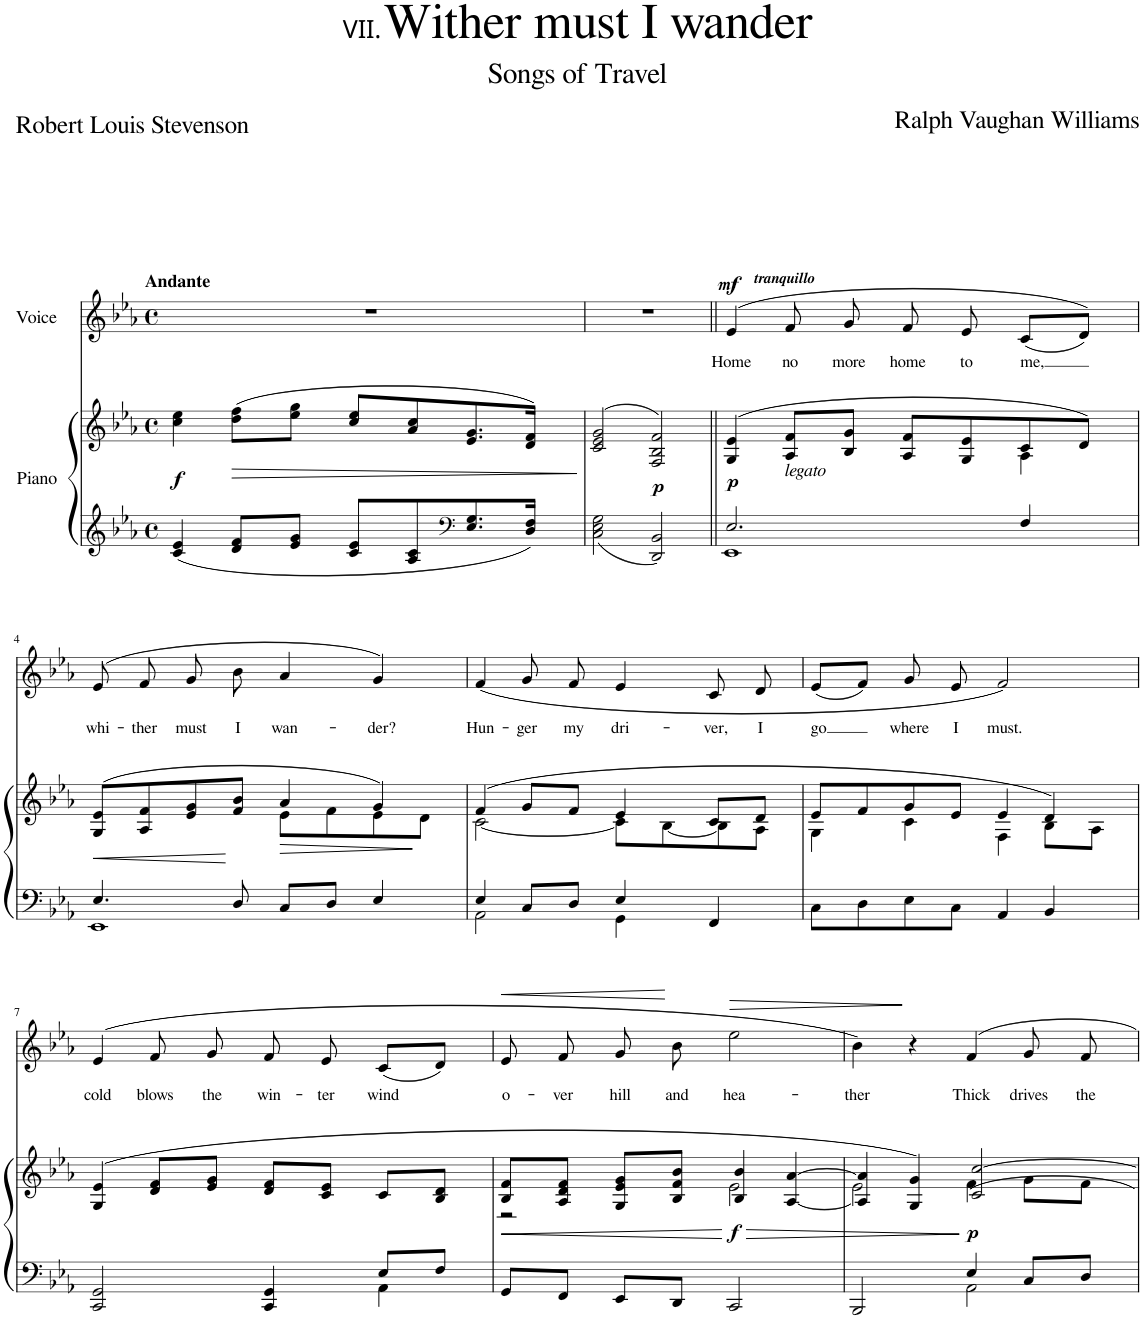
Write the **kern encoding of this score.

**kern	**kern	**dynam	**kern	**text	**dynam
*part2	*part2	*part2	*part1	*part1	*part1
*staff3	*staff2	*staff2/3	*staff1	*staff1	*staff1
*I"Piano	*	*	*I"Voice	*	*
*I'Pno	*	*	*	*	*
*clefG2	*clefG2	*	*clefG2	*	*
*k[b-e-a-]	*k[b-e-a-]	*	*k[b-e-a-]	*	*
*M4/4	*M4/4	*	*M4/4	*	*
*met(c)	*met(c)	*	*met(c)	*	*
=1	=1	=1	=1	=1	=1
!	!	!	!LO:TX:a:B:t=Andante	!	!
!	!	!LO:DY:b	!	!	!
4c/ 4e-/	4cc\ 4ee-\	f	1r	.	.
!	!	!LO:HP:b	!	!	!
8d/ 8f/L	(8dd\ 8ff\L	>	.	.	.
8e-/ 8g/J	8ee-\ 8gg\J	.	.	.	.
8c/ 8e-/L	8cc/ 8ee-/L	.	.	.	.
8A-/ 8c/	8a-/ 8cc/	.	.	.	.
*clefF4	*	*	*	*	*
8.E-/ 8.G/	8.e-/ 8.g/	.	.	.	.
16D/ 16F/Jk	16d/ 16f/Jk)	.	.	.	.
.	.	]	.	.	.
=2	=2	=2	=2	=2	=2
2C\ 2E-\ 2G\	(>2c/ 2e-/ 2g/	.	1r	.	.
!	!	!LO:DY:b	!	!	!
2DD/ 2BB-/	2F/ 2B-/ 2f/)	p	.	.	.
=3||	=3||	=3||	=3||	=3||	=3||
*^	*^	*	*	*	*
!	!	!	!	!	!LO:TX:a:Bi:t=tranquillo	!	!
!	!	!	!	!LO:DY:b	!	!LO:LY:b	!LO:DY:a
2.E-/	1EE-	(>4G/ 4e-/	2.ryy	p	(>4e-/	Home	mf
!	!	!LO:TX:b:i:t=legato	!	!	!	!	!
!	!	!	!	!	!	!LO:LY:b	!
.	.	8A-/ 8f/L	.	.	8f/	no	.
!	!	!	!	!	!	!LO:LY:b	!
.	.	8B-/ 8g/J	.	.	8g/	more	.
!	!	!	!	!	!	!LO:LY:b	!
.	.	8A-/ 8f/L	.	.	8f/	home	.
!	!	!	!	!	!	!LO:LY:b	!
.	.	8G/ 8e-/	.	.	8e-/	to	.
!	!	!	!	!	!	!LO:LY:b	!
4F/	.	8c/	4A-\	.	(8c/L	me,	.
.	.	8d/J)	.	.	8d/J))	.	.
!!LO:LB:g=z
=4	=4	=4	=4	=4	=4	=4	=4
!	!	!	!	!LO:HP:b	!	!LO:LY:b	!
4.E-/	1EE-	(8G/ 8e-/L	2ryy	<	(8e-/	whi-	.
!	!	!	!	!	!	!LO:LY:b	!
.	.	8A-/ 8f/	.	.	8f/	-ther	.
!	!	!	!	!	!	!LO:LY:b	!
.	.	8e-/ 8g/	.	.	8g/	must	.
!	!	!	!	!	!	!LO:LY:b	!
8D/	.	8f/ 8b-/J	.	[	8b-\	I	.
!	!	!	!	!LO:HP:b	!	!LO:LY:b	!
8C/L	.	4a-/	8e-\L	>	4a-/	wan-	.
8D/J	.	.	8f\	.	.	.	.
!	!	!	!	!	!	!LO:LY:b	!
4E-/	.	4g/)	8e-\	.	4g/)	-der?	.
.	.	.	8d\J	]	.	.	.
=5	=5	=5	=5	=5	=5	=5	=5
!	!	!	!	!	!	!LO:LY:b	!
4E-/	2AA-\	(4f/	[2c\	.	(4f/	Hun-	.
!	!	!	!	!	!	!LO:LY:b	!
8C/L	.	8g/L	.	.	8g/	-ger	.
!	!	!	!	!	!	!LO:LY:b	!
8D/J	.	8f/J	.	.	8f/	my	.
!	!	!	!	!	!	!LO:LY:b	!
4E-/	4GG\	4e-/	8c\L]	.	4e-/	dri-	.
.	.	.	[8B-\	.	.	.	.
!	!	!	!	!	!	!LO:LY:b	!
4FF/	4ryy	8c/L	8B-\]	.	8c/	-ver,	.
!	!	!	!	!	!	!LO:LY:b	!
.	.	8d/J	8A-\J	.	8d/	I	.
*v	*v	*	*	*	*	*	*
=6	=6	=6	=6	=6	=6	=6
!	!	!	!	!	!LO:LY:b	!
8C\L	8e-/L	4G\	.	(8e-/L	go	.
8D\	8f/	.	.	8f/J)	.	.
!	!	!	!	!	!LO:LY:b	!
8E-\	8g/	4c\	.	8g/	where	.
!	!	!	!	!	!LO:LY:b	!
8C\J	8e-/J	.	.	8e-/	I	.
!	!	!	!	!	!LO:LY:b	!
4AA-/	4e-/	4F\	.	2f/)	must.	.
4BB-/	4d/)	8B-\L	.	.	.	.
.	.	8A-\J	.	.	.	.
!!LO:LB:g=z
=7	=7	=7	=7	=7	=7	=7
*^	*	*	*	*	*	*
!	!	!	!	!	!	!LO:LY:b	!
*	*	*v	*v	*	*	*	*
2CC/ 2GG/	2.ryy	(4G/ 4e-/	.	(4e-/	cold	.
!	!	!	!	!	!LO:LY:b	!
.	.	8d/ 8f/L	.	8f/	blows	.
!	!	!	!	!	!LO:LY:b	!
.	.	8e-/ 8g/J	.	8g/	the	.
!	!	!	!	!	!LO:LY:b	!
4CC/ 4GG/	.	8d/ 8f/L	.	8f/	win-	.
!	!	!	!	!	!LO:LY:b	!
.	.	8c/ 8e-/J	.	8e-/	-ter	.
!	!	!	!	!	!LO:LY:b	!
8E-/L	4AA-\	8c/L	.	(8c/L	wind	.
8F/J	.	8B-/ 8d/J	.	8d/J)	.	.
*v	*v	*	*	*	*	*
=8	=8	=8	=8	=8	=8
!	!	!LO:HP:b	!	!LO:LY:b	!LO:HP:b
*	*^	*	*	*	*
8GG/L	8B-/ 8f/L	2r	<	8e-/	o-	<
!	!	!	!	!	!LO:LY:b	!
8FF/J	8A-/ 8d/ 8f/J	.	.	8f/	-ver	.
!	!	!	!	!	!LO:LY:b	!
8EE-/L	8G/ 8e-/ 8g/L	.	.	8g/	hill	.
!	!	!	!	!	!LO:LY:b	!
8DD/J	8B-/ 8f/ 8b-/J	.	.	8b-\	and	[
!	!	!	!LO:HP:n=1:b	!	!LO:LY:b	!LO:HP:b
!	!	!	!LO:DY:n=1:b	!	!	!
2CC/	4B-/ 4b-/	2e-\	[ > f	2ee-\	hea-	>
.	[<4A-/ [4a-/	.	.	.	.	.
=9	=9	=9	=9	=9	=9	=9
*^	*	*	*	*	*	*
!	!	!	!	!	!	!LO:LY:b	!
2BBB-/	2ryy	4A-/] 4a-/]	2e-\	.	4b-\)	-ther	.
.	.	4G/ 4g/)	.	.	4r	.	]
!	!	!	!	!LO:DY:n=1:b	!	!LO:LY:b	!
2AA-\	4E-/	4f\	2c/ [2cc/	] p	4f/	Thick	.
!	!	!	!	!	!	!LO:LY:b	!
.	8C/L	8g\L	.	.	8g/	drives	.
!	!	!	!	!	!	!LO:LY:b	!
.	8D/J	8f\J	.	.	8f/	the	.
*v	*v	*	*	*	*	*	*
*	*v	*v	*	*	*	*
=	=	=	=	=	=
*-	*-	*-	*-	*-	*-
